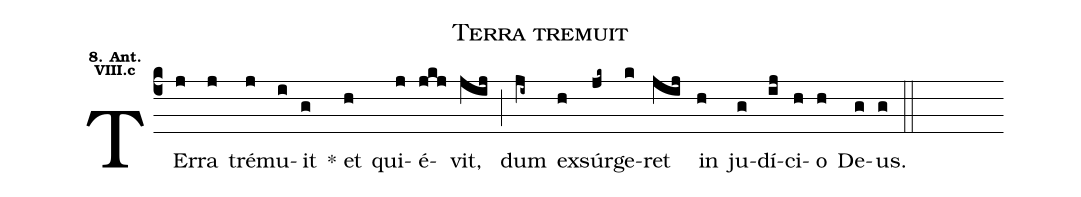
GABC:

name:Terra tremuit;
office-part:Antiphona;
mode:8;
annotation:{\textbf{\scriptsize 8. Ant.}};
annotation:{\textbf{\scriptsize VIII.c}};
%%
(c4) TEr(j)ra(j) tré(j)mu(i)it(g) * et(h) qui(j)é(jkj)vit,(jij) (;) dum(ji~) ex(h)súr(jk~)ge(k)ret(jij) in(h) ju(g)dí(ij)ci(h)o(h) De(g)us.(g) (::)
